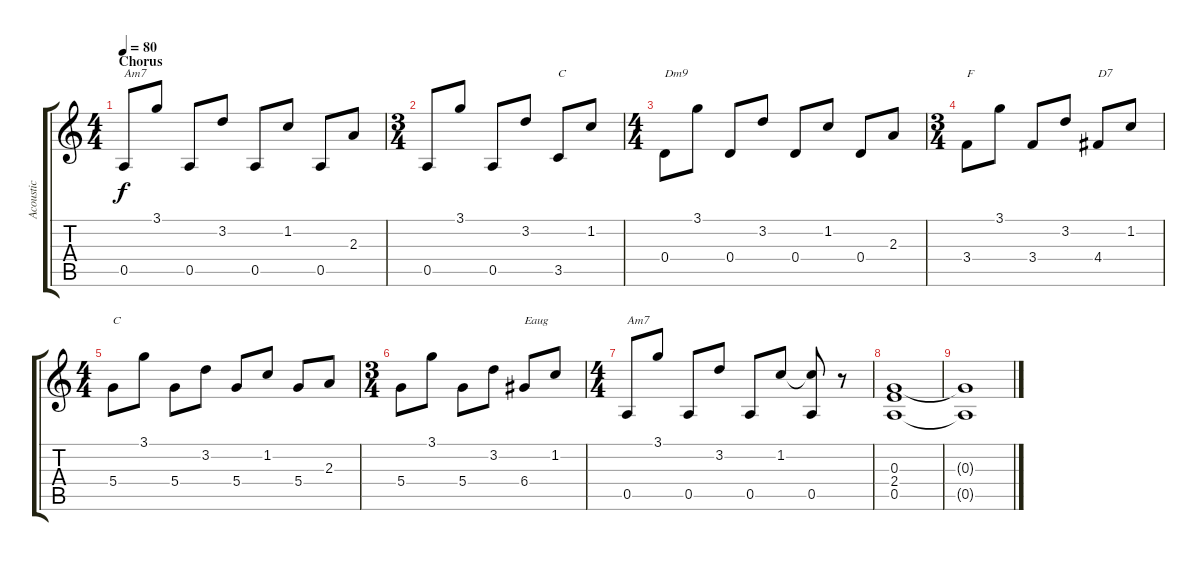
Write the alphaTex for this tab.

\track ("Acoustic" "Acoustic") {instrument acousticguitarsteel}
\staff {score tabs}
\tuning (E4 B3 G3 D3 A2 E2) {hide}
\ts (4 4)
\section ("" "Chorus")
\tempo 80
\clef g2
\ks c
0.5.8{txt "Am7" dy f} 3.1.8 0.5.8 3.2.8 0.5.8 1.2.8 0.5.8 2.3.8 |
\ts (3 4)
0.5.8 3.1.8 0.5.8 3.2.8 3.5.8{txt "C"} 1.2.8 |
\ts (4 4)
0.4.8{txt "Dm9"} 3.1.8 0.4.8 3.2.8 0.4.8 1.2.8 0.4.8 2.3.8 |
\ts (3 4)
3.4.8{txt "F"} 3.1.8 3.4.8 3.2.8 4.4.8{txt "D7"} 1.2.8 |
\ts (4 4)
5.4.8{txt "C"} 3.1.8 5.4.8 3.2.8 5.4.8 1.2.8 5.4.8 2.3.8 |
\ts (3 4)
5.4.8 3.1.8 5.4.8 3.2.8 6.4.8{txt "Eaug"} 1.2.8 |
\ts (4 4)
0.5.8{txt "Am7"} 3.1.8 0.5.8 3.2.8 0.5.8 1.2.8 (1.2{t} 0.5).8 r.8 |
(0.3 2.4 0.5).1 |
(0.3{t} 0.5{t}).1
